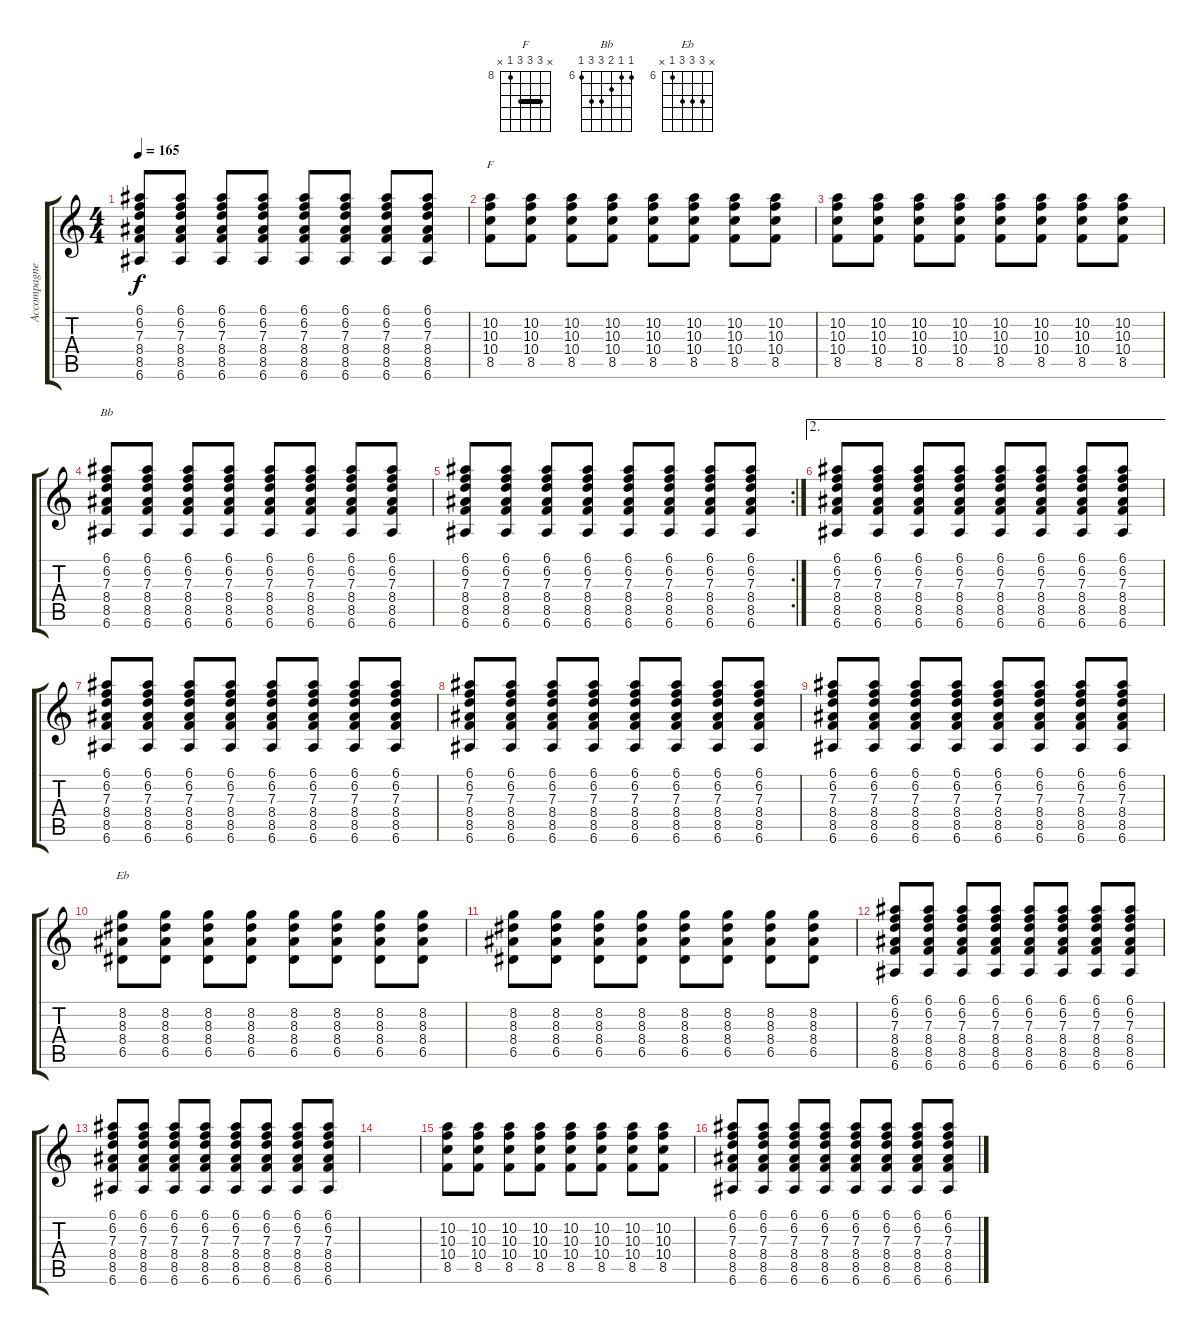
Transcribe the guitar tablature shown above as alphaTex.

\track ("Accompagnement" "Accompagne") {instrument acousticguitarnylon}
\staff {score tabs}
\tuning (E4 B3 G3 D3 A2 E2) {hide}
\chord ("F" x 10 10 10 8 x) {firstfret 8 barre 10}
\chord ("Bb" 6 6 7 8 8 6) {firstfret 6}
\chord ("Eb" x 8 8 8 6 x) {firstfret 6}
\ts (4 4)
\tempo 165
\clef g2
\ks c
(6.1 6.2 7.3 8.4 8.5 6.6).8{dy f} (6.1 6.2 7.3 8.4 8.5 6.6).8 (6.1 6.2 7.3 8.4 8.5 6.6).8 (6.1 6.2 7.3 8.4 8.5 6.6).8 (6.1 6.2 7.3 8.4 8.5 6.6).8 (6.1 6.2 7.3 8.4 8.5 6.6).8 (6.1 6.2 7.3 8.4 8.5 6.6).8 (6.1 6.2 7.3 8.4 8.5 6.6).8 |
(10.2 10.3 10.4 8.5).8{ch "F"} (10.2 10.3 10.4 8.5).8 (10.2 10.3 10.4 8.5).8 (10.2 10.3 10.4 8.5).8 (10.2 10.3 10.4 8.5).8 (10.2 10.3 10.4 8.5).8 (10.2 10.3 10.4 8.5).8 (10.2 10.3 10.4 8.5).8 |
(10.2 10.3 10.4 8.5).8 (10.2 10.3 10.4 8.5).8 (10.2 10.3 10.4 8.5).8 (10.2 10.3 10.4 8.5).8 (10.2 10.3 10.4 8.5).8 (10.2 10.3 10.4 8.5).8 (10.2 10.3 10.4 8.5).8 (10.2 10.3 10.4 8.5).8 |
(6.1 6.2 7.3 8.4 8.5 6.6).8{ch "Bb"} (6.1 6.2 7.3 8.4 8.5 6.6).8 (6.1 6.2 7.3 8.4 8.5 6.6).8 (6.1 6.2 7.3 8.4 8.5 6.6).8 (6.1 6.2 7.3 8.4 8.5 6.6).8 (6.1 6.2 7.3 8.4 8.5 6.6).8 (6.1 6.2 7.3 8.4 8.5 6.6).8 (6.1 6.2 7.3 8.4 8.5 6.6).8 |
\rc 2
(6.1 6.2 7.3 8.4 8.5 6.6).8 (6.1 6.2 7.3 8.4 8.5 6.6).8 (6.1 6.2 7.3 8.4 8.5 6.6).8 (6.1 6.2 7.3 8.4 8.5 6.6).8 (6.1 6.2 7.3 8.4 8.5 6.6).8 (6.1 6.2 7.3 8.4 8.5 6.6).8 (6.1 6.2 7.3 8.4 8.5 6.6).8 (6.1 6.2 7.3 8.4 8.5 6.6).8 |
\ae 2
(6.1 6.2 7.3 8.4 8.5 6.6).8 (6.1 6.2 7.3 8.4 8.5 6.6).8 (6.1 6.2 7.3 8.4 8.5 6.6).8 (6.1 6.2 7.3 8.4 8.5 6.6).8 (6.1 6.2 7.3 8.4 8.5 6.6).8 (6.1 6.2 7.3 8.4 8.5 6.6).8 (6.1 6.2 7.3 8.4 8.5 6.6).8 (6.1 6.2 7.3 8.4 8.5 6.6).8 |
(6.1 6.2 7.3 8.4 8.5 6.6).8 (6.1 6.2 7.3 8.4 8.5 6.6).8 (6.1 6.2 7.3 8.4 8.5 6.6).8 (6.1 6.2 7.3 8.4 8.5 6.6).8 (6.1 6.2 7.3 8.4 8.5 6.6).8 (6.1 6.2 7.3 8.4 8.5 6.6).8 (6.1 6.2 7.3 8.4 8.5 6.6).8 (6.1 6.2 7.3 8.4 8.5 6.6).8 |
(6.1 6.2 7.3 8.4 8.5 6.6).8 (6.1 6.2 7.3 8.4 8.5 6.6).8 (6.1 6.2 7.3 8.4 8.5 6.6).8 (6.1 6.2 7.3 8.4 8.5 6.6).8 (6.1 6.2 7.3 8.4 8.5 6.6).8 (6.1 6.2 7.3 8.4 8.5 6.6).8 (6.1 6.2 7.3 8.4 8.5 6.6).8 (6.1 6.2 7.3 8.4 8.5 6.6).8 |
(6.1 6.2 7.3 8.4 8.5 6.6).8 (6.1 6.2 7.3 8.4 8.5 6.6).8 (6.1 6.2 7.3 8.4 8.5 6.6).8 (6.1 6.2 7.3 8.4 8.5 6.6).8 (6.1 6.2 7.3 8.4 8.5 6.6).8 (6.1 6.2 7.3 8.4 8.5 6.6).8 (6.1 6.2 7.3 8.4 8.5 6.6).8 (6.1 6.2 7.3 8.4 8.5 6.6).8 |
(8.2 8.3 8.4 6.5).8{ch "Eb"} (8.2 8.3 8.4 6.5).8 (8.2 8.3 8.4 6.5).8 (8.2 8.3 8.4 6.5).8 (8.2 8.3 8.4 6.5).8 (8.2 8.3 8.4 6.5).8 (8.2 8.3 8.4 6.5).8 (8.2 8.3 8.4 6.5).8 |
(8.2 8.3 8.4 6.5).8 (8.2 8.3 8.4 6.5).8 (8.2 8.3 8.4 6.5).8 (8.2 8.3 8.4 6.5).8 (8.2 8.3 8.4 6.5).8 (8.2 8.3 8.4 6.5).8 (8.2 8.3 8.4 6.5).8 (8.2 8.3 8.4 6.5).8 |
(6.1 6.2 7.3 8.4 8.5 6.6).8 (6.1 6.2 7.3 8.4 8.5 6.6).8 (6.1 6.2 7.3 8.4 8.5 6.6).8 (6.1 6.2 7.3 8.4 8.5 6.6).8 (6.1 6.2 7.3 8.4 8.5 6.6).8 (6.1 6.2 7.3 8.4 8.5 6.6).8 (6.1 6.2 7.3 8.4 8.5 6.6).8 (6.1 6.2 7.3 8.4 8.5 6.6).8 |
(6.1 6.2 7.3 8.4 8.5 6.6).8 (6.1 6.2 7.3 8.4 8.5 6.6).8 (6.1 6.2 7.3 8.4 8.5 6.6).8 (6.1 6.2 7.3 8.4 8.5 6.6).8 (6.1 6.2 7.3 8.4 8.5 6.6).8 (6.1 6.2 7.3 8.4 8.5 6.6).8 (6.1 6.2 7.3 8.4 8.5 6.6).8 (6.1 6.2 7.3 8.4 8.5 6.6).8 |
|
(10.2 10.3 10.4 8.5).8 (10.2 10.3 10.4 8.5).8 (10.2 10.3 10.4 8.5).8 (10.2 10.3 10.4 8.5).8 (10.2 10.3 10.4 8.5).8 (10.2 10.3 10.4 8.5).8 (10.2 10.3 10.4 8.5).8 (10.2 10.3 10.4 8.5).8 |
(6.1 6.2 7.3 8.4 8.5 6.6).8 (6.1 6.2 7.3 8.4 8.5 6.6).8 (6.1 6.2 7.3 8.4 8.5 6.6).8 (6.1 6.2 7.3 8.4 8.5 6.6).8 (6.1 6.2 7.3 8.4 8.5 6.6).8 (6.1 6.2 7.3 8.4 8.5 6.6).8 (6.1 6.2 7.3 8.4 8.5 6.6).8 (6.1 6.2 7.3 8.4 8.5 6.6).8
